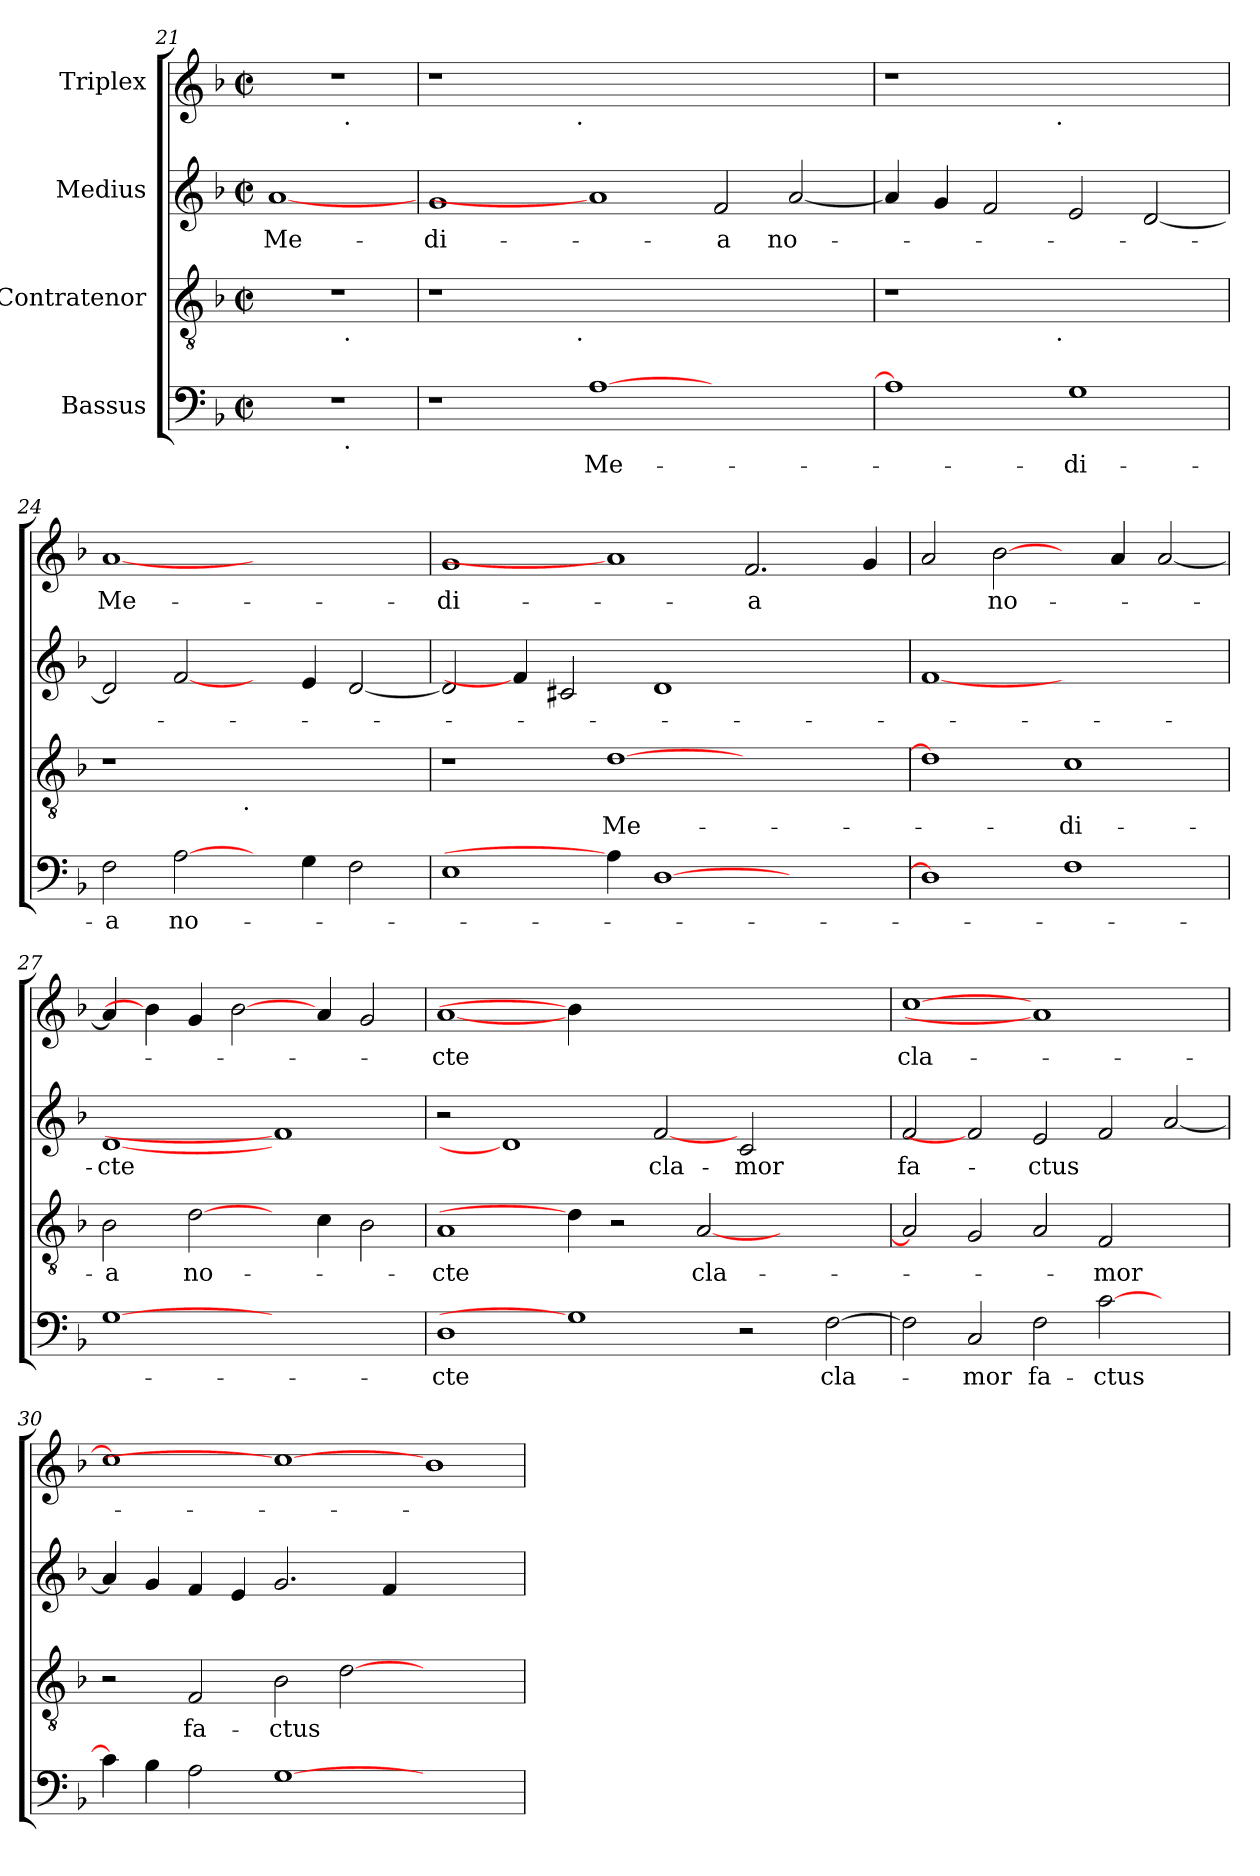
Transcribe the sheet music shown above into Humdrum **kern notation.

**kern	**text	**kern	**text	**kern	**text	**kern	**text
*part4	*part4	*part3	*part3	*part2	*part2	*part1	*part1
*staff4	*staff4	*staff3	*staff3	*staff2	*staff2	*staff1	*staff1
*I"Bassus	*	*I"Contratenor	*	*I"Medius	*	*I"Triplex	*
!!LO:PB:g=z
*clefF4	*	*clefGv2	*	*clefG2	*	*clefG2	*
*k[b-]	*	*k[b-]	*	*k[b-]	*	*k[b-]	*
*F:	*	*F:	*	*F:	*	*F:	*
*M2/2	*	*M2/2	*	*M2/2	*	*M2/2	*
*met(c|)	*	*met(c|)	*	*met(c|)	*	*met(c|)	*
=21	=21	=21	=21	=21	=21	=21	=21
!	!	!	!	!	!LO:LY:b	!	!
*^	*	*^	*	*	*	*^	*
1r	2ryy	.	1r	2ryy	.	[1a	Me-	1r	2ryy	.
!	!	!	!	!	!	!	!	!	!LO:TX:b:t=.	!
!	!	!	!	!LO:TX:b:t=.	!	!	!	!	!	!
!	!LO:TX:b:t=.	!	!	!	!	!	!	!	!	!
.	2ryy	.	.	2ryy	.	.	.	.	2ryy	.
=22	=22	=22	=22	=22	=22	=22	=22	=22	=22	=22
!	!	!	!	!	!	!	!LO:LY:b	!	!	!
*v	*v	*	*	*	*	*	*	*	*	*
1r	.	1r	2ryy	.	1g	-di-	1r	2ryy	.
.	.	.	4...ryy	.	.	.	.	4...ryy	.
!	!	!	!	!	!	!	!	!LO:TX:b:t=.	!
!	!	!	!LO:TX:b:t=.	!	!	!	!	!	!
.	.	.	1ryy	.	.	.	.	1ryy	.
!	!LO:LY:b	!	!	!	!	!	!	!	!
[>1A	Me-	0ryy	.	.	1a]	.	0ryy	.	.
.	.	.	1ryy	.	.	.	.	1ryy	.
!	!	!	!	!	!	!LO:LY:b	!	!	!
1ryy	.	.	.	.	2f/	-a	.	.	.
!	!	!	!	!	!	!LO:LY:b	!	!	!
.	.	.	.	.	[<2a/	no-	.	.	.
.	.	.	32ryy	.	.	.	.	32ryy	.
=23	=23	=23	=23	=23	=23	=23	=23	=23	=23
1A]	.	1r	2ryy	.	4a/]	.	1r	2ryy	.
.	.	.	.	.	4g/	.	.	.	.
.	.	.	4...ryy	.	2f/	.	.	4...ryy	.
!	!	!	!	!	!	!	!	!LO:TX:b:t=.	!
!	!	!	!LO:TX:b:t=.	!	!	!	!	!	!
.	.	.	1ryy	.	.	.	.	1ryy	.
!	!LO:LY:b	!	!	!	!	!	!	!	!
1G	-di-	1ryy	.	.	2e/	.	1ryy	.	.
.	.	.	.	.	[<2d/	.	.	.	.
.	.	.	32ryy	.	.	.	.	32ryy	.
=24	=24	=24	=24	=24	=24	=24	=24	=24	=24
!	!LO:LY:b	!	!	!	!	!	!	!	!LO:LY:b
*	*	*	*	*	*	*	*v	*v	*
2F\	-a	1r	2ryy	.	2d/]	.	[1a	Me-
!	!LO:LY:b	!	!	!	!	!	!	!
[2A\	no-	.	4...ryy	.	[2f/	.	.	.
!	!	!	!LO:TX:b:t=.	!	!	!	!	!
.	.	.	1ryy	.	.	.	.	.
4ryy	.	1ryy	.	.	4ryy	.	1ryy	.
4G\	.	.	.	.	4e/	.	.	.
2F\	.	.	.	.	[<2d/	.	.	.
.	.	.	32ryy	.	.	.	.	.
=25	=25	=25	=25	=25	=25	=25	=25	=25
!	!	!	!	!	!	!	!	!LO:LY:b
*	*	*v	*v	*	*	*	*	*
1E	.	1r	.	2d/]	.	1g	-di-
.	.	.	.	4f/]	.	.	.
.	.	.	.	2c#/	.	.	.
!	!	!	!LO:LY:b	!	!	!	!
4A\]	.	[<1d	Me-	.	.	1a]	.
[<1D	.	.	.	1d	.	.	.
!	!	!	!	!	!	!	!LO:LY:b
.	.	1ryy	.	.	.	2.f/	-a
2.ryy	.	.	.	2.ryy	.	.	.
.	.	.	.	.	.	4g/	.
!!LO:LB:g=z
=26	=26	=26	=26	=26	=26	=26	=26
1D]	.	1d]	.	[1f	.	2a/	.
!	!	!	!	!	!	!	!LO:LY:b
.	.	.	.	.	.	[2b-\	no-
!	!	!	!LO:LY:b	!	!	!	!
1F	.	1c	-di-	1ryy	.	4ryy	.
.	.	.	.	.	.	4a/	.
.	.	.	.	.	.	[<2a/	.
=27	=27	=27	=27	=27	=27	=27	=27
!	!	!	!LO:LY:b	!	!LO:LY:b	!	!
[1G	.	2B-\	-a	[1d	-cte	4a/]	.
.	.	.	.	.	.	4b-\]	.
!	!	!	!LO:LY:b	!	!	!	!
.	.	[2d\	no-	.	.	4g/	.
.	.	.	.	.	.	[2b-\	.
1ryy	.	4ryy	.	1f]	.	.	.
.	.	4c\	.	.	.	4a/	.
.	.	2B-\	.	.	.	2g/	.
=28	=28	=28	=28	=28	=28	=28	=28
!	!LO:LY:b	!	!LO:LY:b	!	!	!	!LO:LY:b
1D	-cte	1A	-cte	2r	.	[1a	-cte
.	.	.	.	1d]	.	.	.
1G]	.	4d\]	.	.	.	4b-\]	.
.	.	2r	.	.	.	1..ryy	.
!	!	!	!	!	!LO:LY:b	!	!
.	.	.	.	[2f	cla-	.	.
!	!	!	!LO:LY:b	!	!	!	!
.	.	[<2A/	cla-	.	.	.	.
!	!	!	!	!	!LO:LY:b	!	!
2r	.	.	.	2c/	-mor	.	.
.	.	2.ryy	.	.	.	.	.
!	!LO:LY:b	!	!	!	!	!	!
[>2F\	cla-	.	.	2ryy	.	.	.
=29	=29	=29	=29	=29	=29	=29	=29
!	!	!	!	!	!LO:LY:b	!	!LO:LY:b
2F\]	.	2A/]	.	2f/	fa-	[>1cc	cla-
!	!LO:LY:b	!	!	!	!	!	!
2C/	-mor	2G/	.	2f]	.	.	.
!	!LO:LY:b	!	!	!	!LO:LY:b	!	!
2F\	fa-	2A/	.	2e/	-ctus	1a]	.
!	!LO:LY:b	!	!LO:LY:b	!	!	!	!
[>2c\	-ctus	2F/	-mor	2f/	.	.	.
2ryy	.	2ryy	.	[<2a/	.	2ryy	.
=30	=30	=30	=30	=30	=30	=30	=30
4c\]	.	2r	.	4a/]	.	1cc]	.
4B-\	.	.	.	4g/	.	.	.
!	!	!	!LO:LY:b	!	!	!	!
2A\	.	2F/	fa-	4f/	.	.	.
.	.	.	.	4e/	.	.	.
!	!	!	!LO:LY:b	!	!	!	!
[<1G	.	2B-\	-ctus	2.g/	.	1cc_	.
.	.	[<2d\	.	.	.	.	.
.	.	.	.	4f/	.	.	.
1ryy	.	1ryy	.	1ryy	.	1b-	.
=	=	=	=	=	=	=	=
*-	*-	*-	*-	*-	*-	*-	*-
